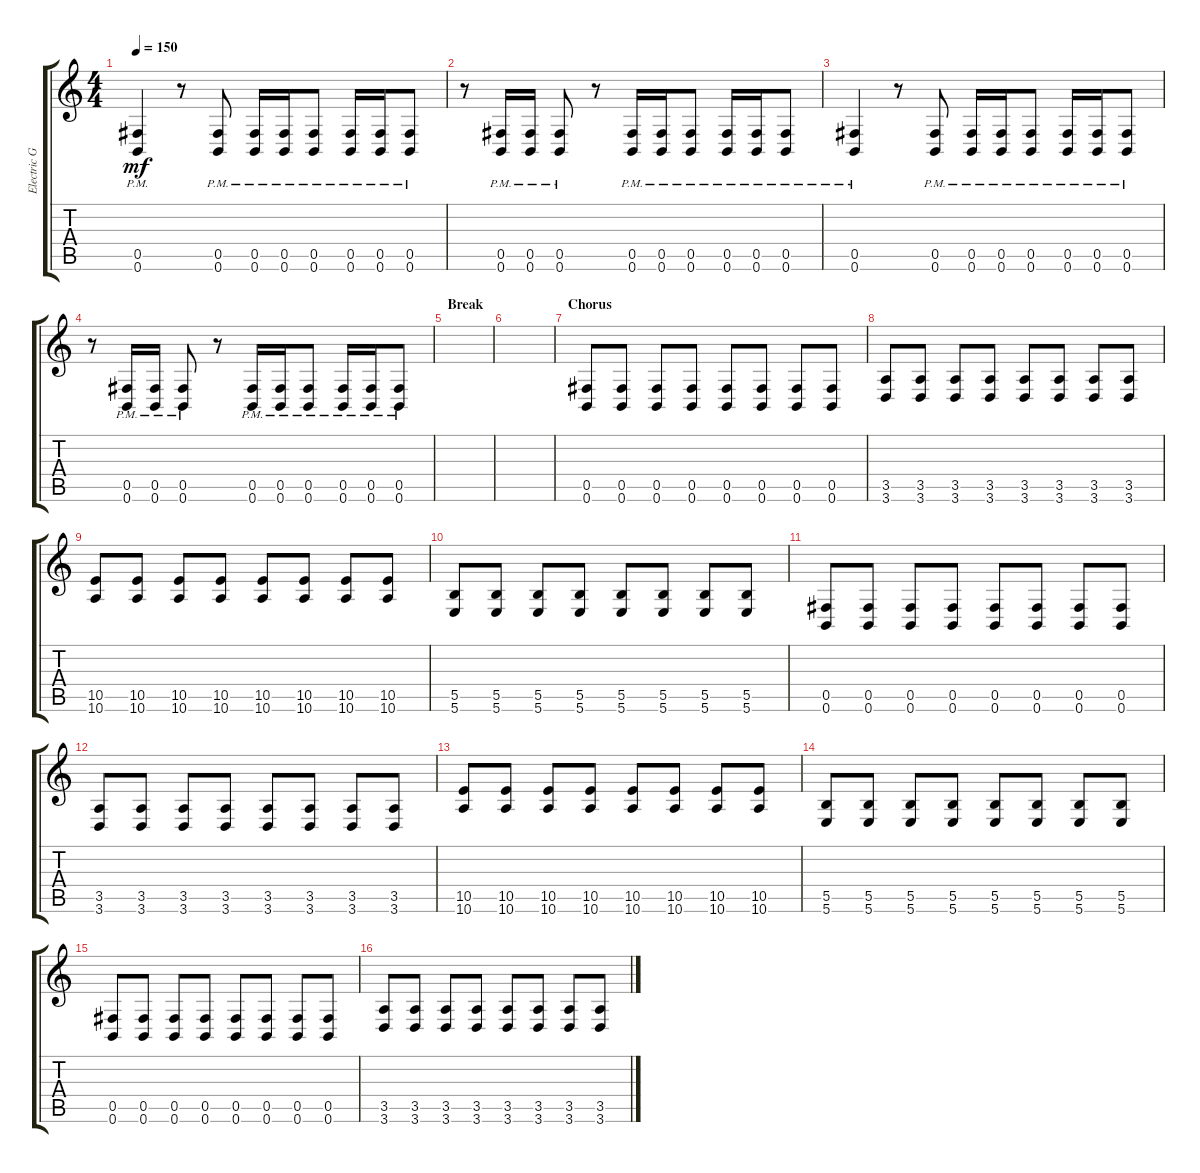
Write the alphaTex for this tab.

\track ("Electric Guitar" "Electric G") {instrument distortionguitar}
\staff {score tabs}
\tuning (Db4 Ab3 E3 B2 Gb2 B1) {hide}
\ts (4 4)
\tempo 150
\clef g2
\ks c
(0.5{pm} 0.6{pm}).4{dy mf} r.8 (0.5{pm} 0.6{pm}).8 (0.5{pm} 0.6{pm}).16 (0.5{pm} 0.6{pm}).16 (0.5{pm} 0.6{pm}).8 (0.5{pm} 0.6{pm}).16 (0.5{pm} 0.6{pm}).16 (0.5{pm} 0.6{pm}).8 |
r.8 (0.5{pm} 0.6{pm}).16 (0.5{pm} 0.6{pm}).16 (0.5{pm} 0.6{pm}).8 r.8 (0.5{pm} 0.6{pm}).16 (0.5{pm} 0.6{pm}).16 (0.5{pm} 0.6{pm}).8 (0.5{pm} 0.6{pm}).16 (0.5{pm} 0.6{pm}).16 (0.5{pm} 0.6{pm}).8 |
(0.5{pm} 0.6{pm}).4 r.8 (0.5{pm} 0.6{pm}).8 (0.5{pm} 0.6{pm}).16 (0.5{pm} 0.6{pm}).16 (0.5{pm} 0.6{pm}).8 (0.5{pm} 0.6{pm}).16 (0.5{pm} 0.6{pm}).16 (0.5{pm} 0.6{pm}).8 |
r.8 (0.5{pm} 0.6{pm}).16 (0.5{pm} 0.6{pm}).16 (0.5{pm} 0.6{pm}).8 r.8 (0.5{pm} 0.6{pm}).16 (0.5{pm} 0.6{pm}).16 (0.5{pm} 0.6{pm}).8 (0.5{pm} 0.6{pm}).16 (0.5{pm} 0.6{pm}).16 (0.5{pm} 0.6{pm}).8 |
\section ("" "Break")
|
|
\section ("" "Chorus")
(0.5 0.6).8 (0.5 0.6).8 (0.5 0.6).8 (0.5 0.6).8 (0.5 0.6).8 (0.5 0.6).8 (0.5 0.6).8 (0.5 0.6).8 |
(3.5 3.6).8 (3.5 3.6).8 (3.5 3.6).8 (3.5 3.6).8 (3.5 3.6).8 (3.5 3.6).8 (3.5 3.6).8 (3.5 3.6).8 |
(10.5 10.6).8 (10.5 10.6).8 (10.5 10.6).8 (10.5 10.6).8 (10.5 10.6).8 (10.5 10.6).8 (10.5 10.6).8 (10.5 10.6).8 |
(5.5 5.6).8 (5.5 5.6).8 (5.5 5.6).8 (5.5 5.6).8 (5.5 5.6).8 (5.5 5.6).8 (5.5 5.6).8 (5.5 5.6).8 |
(0.5 0.6).8 (0.5 0.6).8 (0.5 0.6).8 (0.5 0.6).8 (0.5 0.6).8 (0.5 0.6).8 (0.5 0.6).8 (0.5 0.6).8 |
(3.5 3.6).8 (3.5 3.6).8 (3.5 3.6).8 (3.5 3.6).8 (3.5 3.6).8 (3.5 3.6).8 (3.5 3.6).8 (3.5 3.6).8 |
(10.5 10.6).8 (10.5 10.6).8 (10.5 10.6).8 (10.5 10.6).8 (10.5 10.6).8 (10.5 10.6).8 (10.5 10.6).8 (10.5 10.6).8 |
(5.5 5.6).8 (5.5 5.6).8 (5.5 5.6).8 (5.5 5.6).8 (5.5 5.6).8 (5.5 5.6).8 (5.5 5.6).8 (5.5 5.6).8 |
(0.5 0.6).8 (0.5 0.6).8 (0.5 0.6).8 (0.5 0.6).8 (0.5 0.6).8 (0.5 0.6).8 (0.5 0.6).8 (0.5 0.6).8 |
(3.5 3.6).8 (3.5 3.6).8 (3.5 3.6).8 (3.5 3.6).8 (3.5 3.6).8 (3.5 3.6).8 (3.5 3.6).8 (3.5 3.6).8
